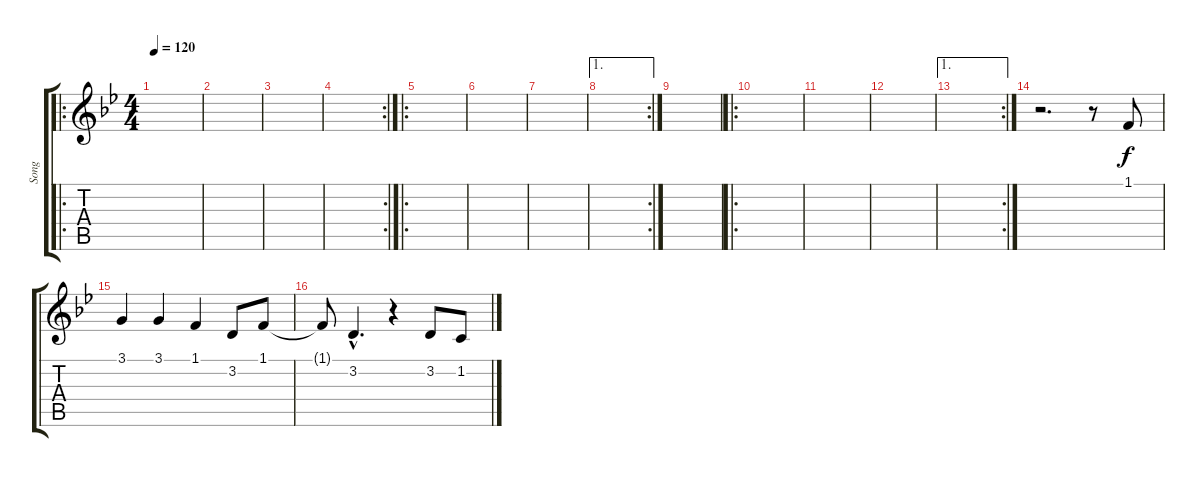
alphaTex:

\track ("Song" "Song") {instrument violin}
\staff {score tabs}
\tuning (E4 B3 G3 D3 A2 E2) {hide}
\ro
\ts (4 4)
\tempo 120
\clef g2
\ks bb
|
|
|
\rc 2
|
\ro
|
|
|
\ae 1
\rc 2
|
|
\ro
|
|
|
\ae 1
\rc 2
|
r.2{d} r.8 1.1.8 |
3.1.4 3.1.4 1.1.4 3.2.8 1.1.8 |
1.1{t}.8 3.2{hac}.4{d} r.4 3.2.8 1.2.8
